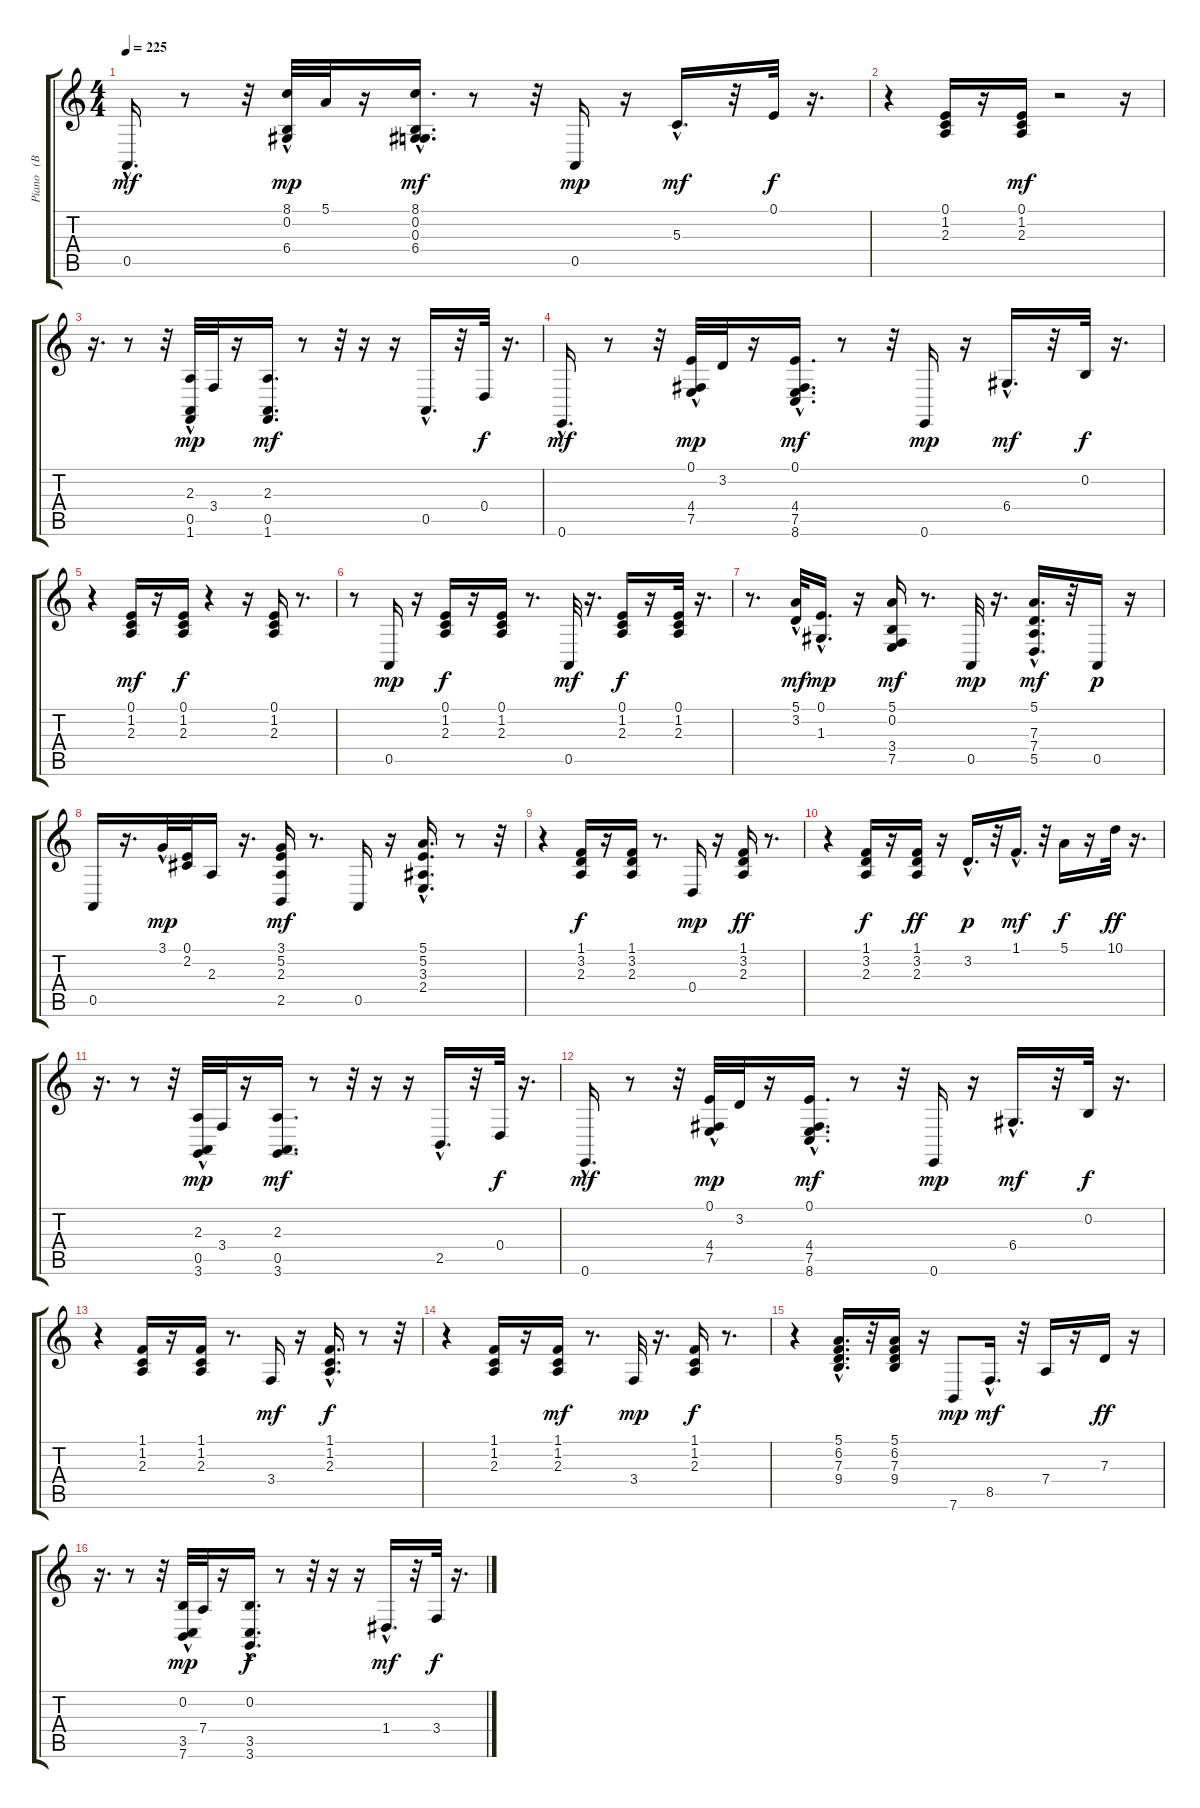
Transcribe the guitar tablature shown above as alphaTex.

\track ("Piano   (BB)" "Piano   (B") {instrument acousticgrandpiano}
\staff {score tabs}
\tuning (E4 B3 G3 D3 A2 E2) {hide}
\ts (4 4)
\tempo 225
\clef g2
\ks c
0.5{hac}.16{d dy mf} r.8 r.32 (8.1{hac} 0.2{hac} 6.4{hac}).32{dy mp} 5.1.32 r.16 (8.1 0.2 0.3{hac} 6.4).16{d dy mf} r.8 r.32 0.5.16{dy mp} r.16 5.3{hac}.16{d dy mf} r.32 0.1.32{dy f} r.16{d} |
r.4 (0.1 1.2 2.3).16 r.16 (0.1 1.2 2.3).16{dy mf} r.2 r.16 |
r.16{d} r.8 r.32 (2.3{hac} 0.5{hac} 1.6{hac}).32{dy mp} 3.4.32 r.16 (2.3 0.5 1.6).16{d dy mf} r.8 r.32 r.16 r.16 0.5{hac}.16{d} r.32 0.4.32{dy f} r.16{d} |
0.6{hac}.16{d dy mf} r.8 r.32 (0.1{hac} 4.4{hac} 7.5{hac}).32{dy mp} 3.2.32 r.16 (0.1 4.4 7.5 8.6{hac}).16{d dy mf} r.8 r.32 0.6.16{dy mp} r.16 6.4{hac}.16{d dy mf} r.32 0.2.32{dy f} r.16{d} |
r.4 (0.1 1.2 2.3).16{dy mf} r.16 (0.1 1.2 2.3).16{dy f} r.4 r.16 (0.1 1.2 2.3).16 r.8{d} |
r.8 0.5.16{dy mp} r.16 (0.1 1.2 2.3).16{dy f} r.16 (0.1 1.2 2.3).16 r.8{d} 0.5.32{dy mf} r.16{d} (0.1 1.2 2.3).16{dy f} r.16 (0.1 1.2 2.3).32 r.16{d} |
r.8{d} (5.1 3.2{hac}).32{dy mf} (0.1{hac} 1.3).16{d dy mp} r.16 (5.1 0.2 3.4 7.5).16{dy mf} r.8{d} 0.5.32{dy mp} r.16{d} (5.1{hac} 7.3 7.4{hac} 5.5{hac}).16{d dy mf} r.32 0.5.16{dy p} r.16 |
0.5.16 r.16{d} 3.1{hac}.32{dy mp} (0.1 2.2).32 2.3.16 r.16{d} (3.1 5.2 2.3 2.5).16{dy mf} r.8{d} 0.5.16 r.16 (5.1 5.2{hac} 3.3 2.4).16{d} r.8 r.32 |
r.4 (1.1 3.2 2.3).16{dy f} r.16 (1.1 3.2 2.3).16 r.8{d} 0.4.16{dy mp} r.16 (1.1 3.2 2.3).16{dy ff} r.8{d} |
r.4 (1.1 3.2 2.3).16{dy f} r.16 (1.1 3.2 2.3).16{dy ff} r.16 3.2{hac}.16{d dy p} r.32 1.1{hac}.16{d dy mf} r.32 5.1.16{dy f} r.16 10.1.32{dy ff} r.16{d} |
r.16{d} r.8 r.32 (2.3{hac} 0.5{hac} 3.6{hac}).32{dy mp} 3.4.32 r.16 (2.3 0.5 3.6).16{d dy mf} r.8 r.32 r.16 r.16 2.5{hac}.16{d} r.32 0.4.32{dy f} r.16{d} |
0.6{hac}.16{d dy mf} r.8 r.32 (0.1{hac} 4.4{hac} 7.5{hac}).32{dy mp} 3.2.32 r.16 (0.1 4.4 7.5 8.6{hac}).16{d dy mf} r.8 r.32 0.6.16{dy mp} r.16 6.4{hac}.16{d dy mf} r.32 0.2.32{dy f} r.16{d} |
r.4 (1.1 1.2 2.3).16 r.16 (1.1 1.2 2.3).16 r.8{d} 3.4.16{dy mf} r.16 (1.1{hac} 1.2{hac} 2.3{hac}).16{d dy f} r.8 r.32 |
r.4 (1.1 1.2 2.3).16 r.16 (1.1 1.2 2.3).16{dy mf} r.8{d} 3.4.32{dy mp} r.16{d} (1.1 1.2 2.3).16{dy f} r.8{d} |
r.4 (5.1{hac} 6.2{hac} 7.3{hac} 9.4{hac}).16{d} r.32 (5.1 6.2 7.3 9.4).16 r.16 7.6.8{dy mp} 8.5{hac}.16{d dy mf} r.32 7.4.16 r.16 7.3.16{dy ff} r.16 |
r.16{d} r.8 r.32 (0.2{hac} 3.5{hac} 7.6{hac}).32{dy mp} 7.4.32 r.16 (0.2 3.5 3.6{hac}).16{d dy f} r.8 r.32 r.16 r.16 1.4{hac}.16{d dy mf} r.32 3.4.32{dy f} r.16{d}
